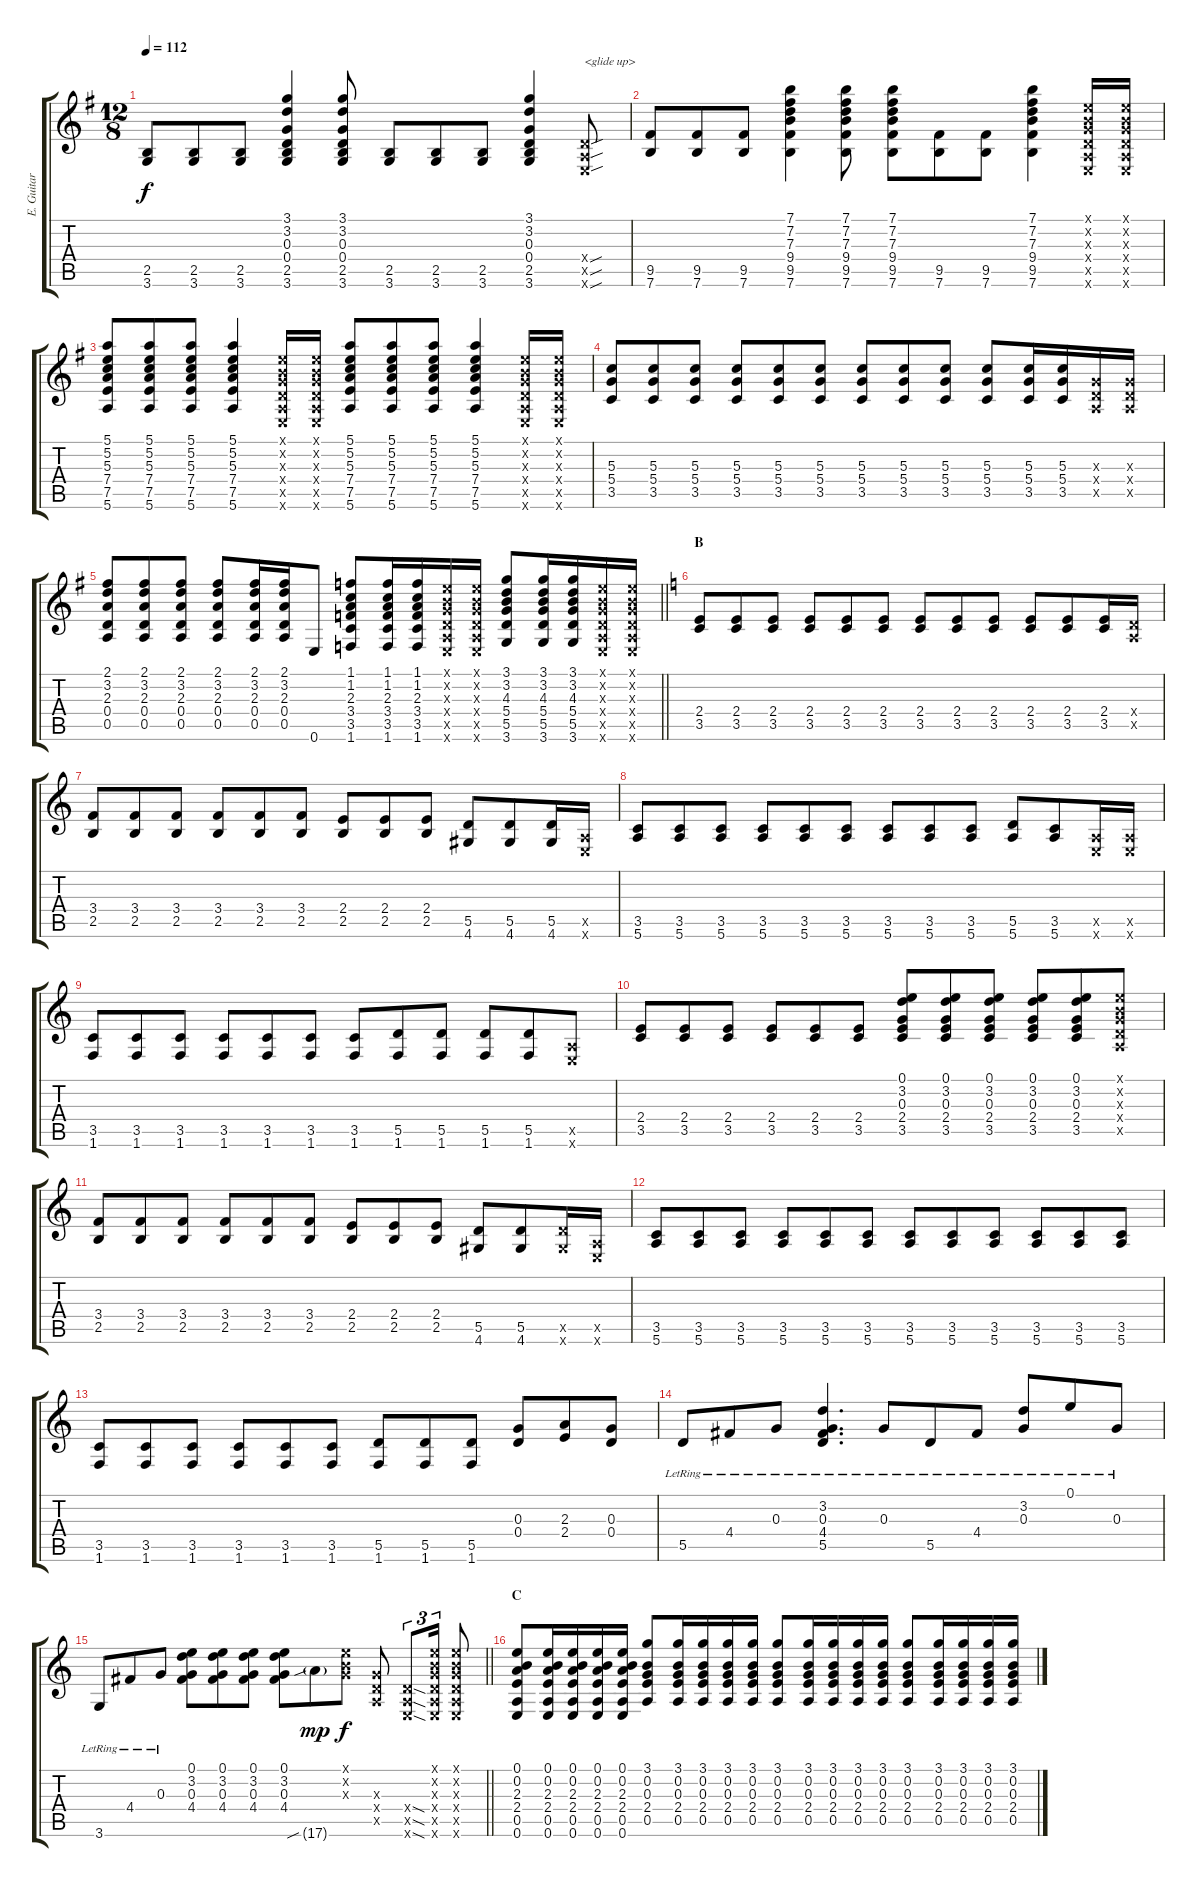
\track ("E. Guitar I" "E. Guitar ") {instrument overdrivenguitar}
\staff {score tabs}
\tuning (E4 B3 G3 D3 A2 E2) {hide}
\ts (12 8)
\tempo 112
\clef g2
\ks g
(2.5 3.6).8{dy f} (2.5 3.6).8 (2.5 3.6).8 (3.1 3.2 0.3 0.4 2.5 3.6).4 (3.1 3.2 0.3 0.4 2.5 3.6).8 (2.5 3.6).8 (2.5 3.6).8 (2.5 3.6).8 (3.1 3.2 0.3 0.4 2.5 3.6).4 (0.4{sou x} 0.5{sou x} 0.6{sou x}).8{txt "<glide up>"} |
(9.5 7.6).8 (9.5 7.6).8 (9.5 7.6).8 (7.1 7.2 7.3 9.4 9.5 7.6).4 (7.1 7.2 7.3 9.4 9.5 7.6).8 (7.1 7.2 7.3 9.4 9.5 7.6).8 (9.5 7.6).8 (9.5 7.6).8 (7.1 7.2 7.3 9.4 9.5 7.6).4 (0.1{x} 0.2{x} 0.3{x} 0.4{x} 0.5{x} 0.6{x}).16 (0.1{x} 0.2{x} 0.3{x} 0.4{x} 0.5{x} 0.6{x}).16 |
(5.1 5.2 5.3 7.4 7.5 5.6).8 (5.1 5.2 5.3 7.4 7.5 5.6).8 (5.1 5.2 5.3 7.4 7.5 5.6).8 (5.1 5.2 5.3 7.4 7.5 5.6).4 (0.1{x} 0.2{x} 0.3{x} 0.4{x} 0.5{x} 0.6{x}).16 (0.1{x} 0.2{x} 0.3{x} 0.4{x} 0.5{x} 0.6{x}).16 (5.1 5.2 5.3 7.4 7.5 5.6).8 (5.1 5.2 5.3 7.4 7.5 5.6).8 (5.1 5.2 5.3 7.4 7.5 5.6).8 (5.1 5.2 5.3 7.4 7.5 5.6).4 (0.1{x} 0.2{x} 0.3{x} 0.4{x} 0.5{x} 0.6{x}).16 (0.1{x} 0.2{x} 0.3{x} 0.4{x} 0.5{x} 0.6{x}).16 |
(5.3 5.4 3.5).8 (5.3 5.4 3.5).8 (5.3 5.4 3.5).8 (5.3 5.4 3.5).8 (5.3 5.4 3.5).8 (5.3 5.4 3.5).8 (5.3 5.4 3.5).8 (5.3 5.4 3.5).8 (5.3 5.4 3.5).8 (5.3 5.4 3.5).8 (5.3 5.4 3.5).16 (5.3 5.4 3.5).16 (0.3{x} 0.4{x} 0.5{x}).16 (0.3{x} 0.4{x} 0.5{x}).16 |
\barLineRight lightlight
(2.1 3.2 2.3 0.4 0.5).8 (2.1 3.2 2.3 0.4 0.5).8 (2.1 3.2 2.3 0.4 0.5).8 (2.1 3.2 2.3 0.4 0.5).8 (2.1 3.2 2.3 0.4 0.5).16 (2.1 3.2 2.3 0.4 0.5).16 0.6.8 (1.1 1.2 2.3 3.4 3.5 1.6).8 (1.1 1.2 2.3 3.4 3.5 1.6).16 (1.1 1.2 2.3 3.4 3.5 1.6).16 (0.1{x} 0.2{x} 0.3{x} 0.4{x} 0.5{x} 0.6{x}).16 (0.1{x} 0.2{x} 0.3{x} 0.4{x} 0.5{x} 0.6{x}).16 (3.1 3.2 4.3 5.4 5.5 3.6).8 (3.1 3.2 4.3 5.4 5.5 3.6).16 (3.1 3.2 4.3 5.4 5.5 3.6).16 (0.1{x} 0.2{x} 0.3{x} 0.4{x} 0.5{x} 0.6{x}).16 (0.1{x} 0.2{x} 0.3{x} 0.4{x} 0.5{x} 0.6{x}).16 |
\section ("" "B")
\ks c
(2.4 3.5).8 (2.4 3.5).8 (2.4 3.5).8 (2.4 3.5).8 (2.4 3.5).8 (2.4 3.5).8 (2.4 3.5).8 (2.4 3.5).8 (2.4 3.5).8 (2.4 3.5).8 (2.4 3.5).8 (2.4 3.5).16 (0.4{x} 0.5{x}).16 |
(3.4 2.5).8 (3.4 2.5).8 (3.4 2.5).8 (3.4 2.5).8 (3.4 2.5).8 (3.4 2.5).8 (2.4 2.5).8 (2.4 2.5).8 (2.4 2.5).8 (5.5 4.6).8 (5.5 4.6).8 (5.5 4.6).16 (0.5{x} 0.6{x}).16 |
(3.5 5.6).8 (3.5 5.6).8 (3.5 5.6).8 (3.5 5.6).8 (3.5 5.6).8 (3.5 5.6).8 (3.5 5.6).8 (3.5 5.6).8 (3.5 5.6).8 (5.5 5.6).8 (3.5 5.6).8 (0.5{x} 0.6{x}).16 (0.5{x} 0.6{x}).16 |
(3.5 1.6).8 (3.5 1.6).8 (3.5 1.6).8 (3.5 1.6).8 (3.5 1.6).8 (3.5 1.6).8 (3.5 1.6).8 (5.5 1.6).8 (5.5 1.6).8 (5.5 1.6).8 (5.5 1.6).8 (0.5{x} 0.6{x}).8 |
(2.4 3.5).8 (2.4 3.5).8 (2.4 3.5).8 (2.4 3.5).8 (2.4 3.5).8 (2.4 3.5).8 (0.1 3.2 0.3 2.4 3.5).8 (0.1 3.2 0.3 2.4 3.5).8 (0.1 3.2 0.3 2.4 3.5).8 (0.1 3.2 0.3 2.4 3.5).8 (0.1 3.2 0.3 2.4 3.5).8 (0.1{x} 0.2{x} 0.3{x} 0.4{x} 0.5{x}).8 |
(3.4 2.5).8 (3.4 2.5).8 (3.4 2.5).8 (3.4 2.5).8 (3.4 2.5).8 (3.4 2.5).8 (2.4 2.5).8 (2.4 2.5).8 (2.4 2.5).8 (5.5 4.6).8 (5.5 4.6).8 (5.5{x} 4.6{x}).16 (0.5{x} 0.6{x}).16 |
(3.5 5.6).8 (3.5 5.6).8 (3.5 5.6).8 (3.5 5.6).8 (3.5 5.6).8 (3.5 5.6).8 (3.5 5.6).8 (3.5 5.6).8 (3.5 5.6).8 (3.5 5.6).8 (3.5 5.6).8 (3.5 5.6).8 |
(3.5 1.6).8 (3.5 1.6).8 (3.5 1.6).8 (3.5 1.6).8 (3.5 1.6).8 (3.5 1.6).8 (5.5 1.6).8 (5.5 1.6).8 (5.5 1.6).8 (0.3 0.4).8 (2.3 2.4).8 (0.3 0.4).8 |
5.5{lr}.8{beam merge} 4.4{lr}.8{beam merge} 0.3{lr}.8 (3.2{lr} 0.3{lr} 4.4{lr} 5.5{lr}).4{d} 0.3{lr}.8 5.5{lr}.8 4.4{lr}.8 (3.2{lr} 0.3{lr}).8{beam Up} 0.1{lr}.8{beam Up} 0.3{lr}.8{beam Up} |
\barLineRight lightlight
3.6{lr}.8 4.4{lr}.8 0.3{lr}.8 (0.1 3.2 0.3 4.4).8 (0.1 3.2 0.3 4.4).8 (0.1 3.2 0.3 4.4).8 (0.1 3.2 0.3 4.4).8 17.6{sib g}.8{dy mp} (0.1{x} 0.2{x} 0.3{x}).8{dy f} (0.3{x} 0.4{x} 0.5{x}).8 (0.4{sod x} 0.5{sod x} 0.6{sod x}).8{tu (3 2)} (0.1{x} 0.2{x} 0.3{x} 0.4{x} 0.5{x} 0.6{x}).16{tu (3 2)} (0.1{x} 0.2{x} 0.3{x} 0.4{x} 0.5{x} 0.6{x}).8 |
\section ("" "C")
(0.1 0.2 2.3 2.4 0.5 0.6).8 (0.1 0.2 2.3 2.4 0.5 0.6).16 (0.1 0.2 2.3 2.4 0.5 0.6).16 (0.1 0.2 2.3 2.4 0.5 0.6).16 (0.1 0.2 2.3 2.4 0.5 0.6).16 (3.1 0.2 0.3 2.4 0.5).8 (3.1 0.2 0.3 2.4 0.5).16 (3.1 0.2 0.3 2.4 0.5).16 (3.1 0.2 0.3 2.4 0.5).16 (3.1 0.2 0.3 2.4 0.5).16 (3.1 0.2 0.3 2.4 0.5).8 (3.1 0.2 0.3 2.4 0.5).16 (3.1 0.2 0.3 2.4 0.5).16 (3.1 0.2 0.3 2.4 0.5).16 (3.1 0.2 0.3 2.4 0.5).16 (3.1 0.2 0.3 2.4 0.5).8 (3.1 0.2 0.3 2.4 0.5).16 (3.1 0.2 0.3 2.4 0.5).16 (3.1 0.2 0.3 2.4 0.5).16 (3.1 0.2 0.3 2.4 0.5).16
